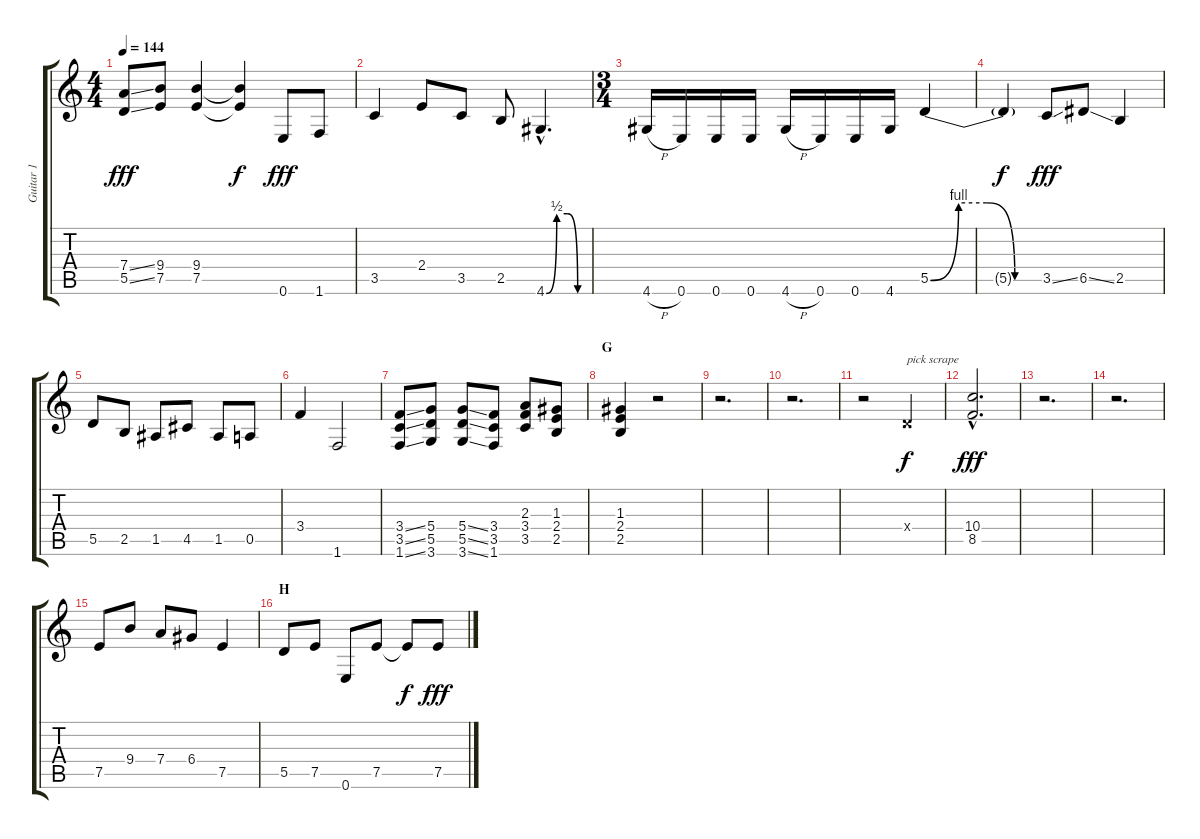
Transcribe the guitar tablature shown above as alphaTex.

\track ("Guitar 1" "Guitar 1") {instrument distortionguitar}
\staff {score tabs}
\tuning (E4 B3 G3 D3 A2 E2) {hide}
\ts (4 4)
\tempo 144
\clef g2
\ks c
(7.4{ss} 5.5{ss}).8{dy fff} (9.4 7.5).8 (9.4 7.5).4 (9.4{t} 7.5{t}).4{dy f} 0.6.8{dy fff} 1.6.8 |
3.5.4 2.4.8 3.5.8 2.5.8 4.6{be (custom 0 0 15 2 30 2 45 0 60 0) hac}.4{d} |
\ts (3 4)
4.6{h}.16 0.6.16 0.6.16 0.6.16 4.6{h}.16 0.6.16 0.6.16 4.6.16 5.5{be (custom 0 0 15 4 30 4 45 0 60 0)}.4 |
5.5{t}.4{dy f} 3.5{ss}.8{dy fff} 6.5{ss}.8 2.5.4 |
5.5.8 2.5.8 1.5.8 4.5.8 1.5.8 0.5.8 |
3.4.4 1.6.2 |
(3.4{ss} 3.5{ss} 1.6{ss}).8 (5.4 5.5 3.6).8 (5.4{ss} 5.5{ss} 3.6{ss}).8 (3.4 3.5 1.6).8 (2.3 3.4 3.5).8 (1.3 2.4 2.5).8 |
\section ("" "G")
(1.3 2.4 2.5).4 r.2 |
r.2{d} |
r.2{d} |
r.2 0.4{x}.4{txt "pick scrape" dy f} |
(10.4{hac} 8.5{hac}).2{d dy fff} |
r.2{d} |
r.2{d} |
7.5.8 9.4.8 7.4.8 6.4.8 7.5.4 |
\section ("" "H")
5.5.8 7.5.8 0.6.8 7.5.8 7.5{t}.8{dy f} 7.5.8{dy fff}
